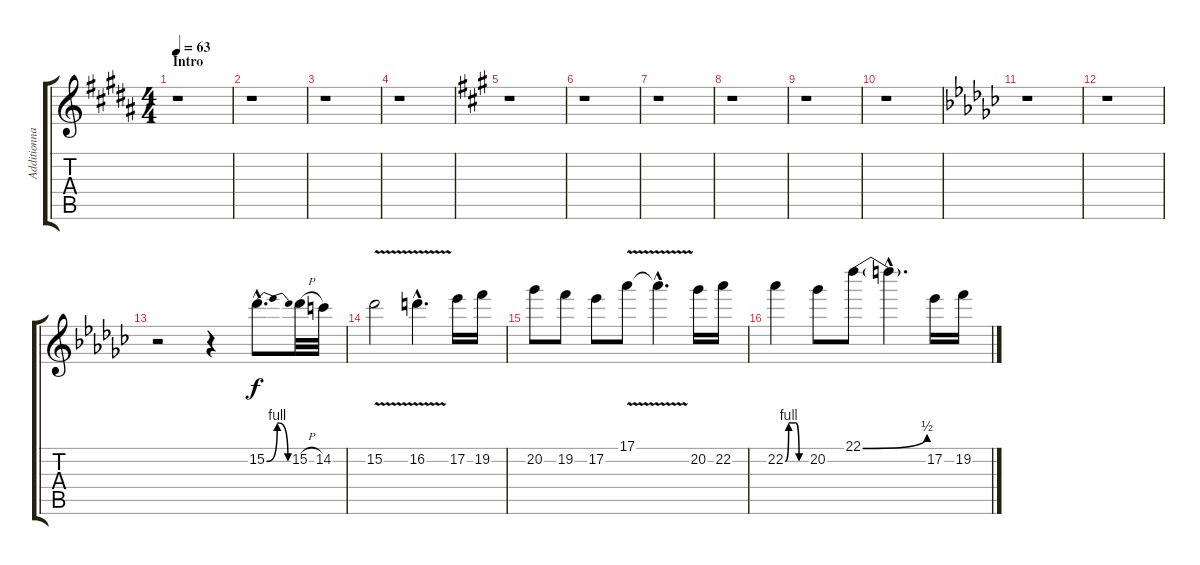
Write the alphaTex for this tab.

\track ("Additionnal Guitar 1" "Additionna") {instrument overdrivenguitar}
\staff {score tabs}
\tuning (Eb4 Bb3 Gb3 Db3 Ab2 Eb2) {hide}
\ts (4 4)
\section ("" "Intro")
\tempo 63
\clef g2
\ks g#minor
r.1{dy f instrument overdrivenguitar} |
r.1 |
r.1 |
r.1 |
\ks f#minor
r.1 |
r.1 |
r.1 |
r.1 |
r.1 |
r.1 |
\ks ebminor
r.1 |
r.1 |
r.2 r.4 15.2{be (bendrelease 0 0 15 4 45 4 60 0) hac}.8{d} 15.2{h}.32 14.2.32 |
15.2{v}.2 16.2{v hac}.4{d} 17.2.16 19.2.16 |
20.2.8 19.2.8 17.2.8 17.1{v}.8 17.1{hac t}.4{d} 20.2.16 22.2.16 |
22.2{be (custom 0 0 10 4 30 4 40 0 60 0)}.4 20.2.8 22.1{be (bend 0 0 60 2)}.8 22.1{hac t}.4{d} 17.2.16 19.2.16
